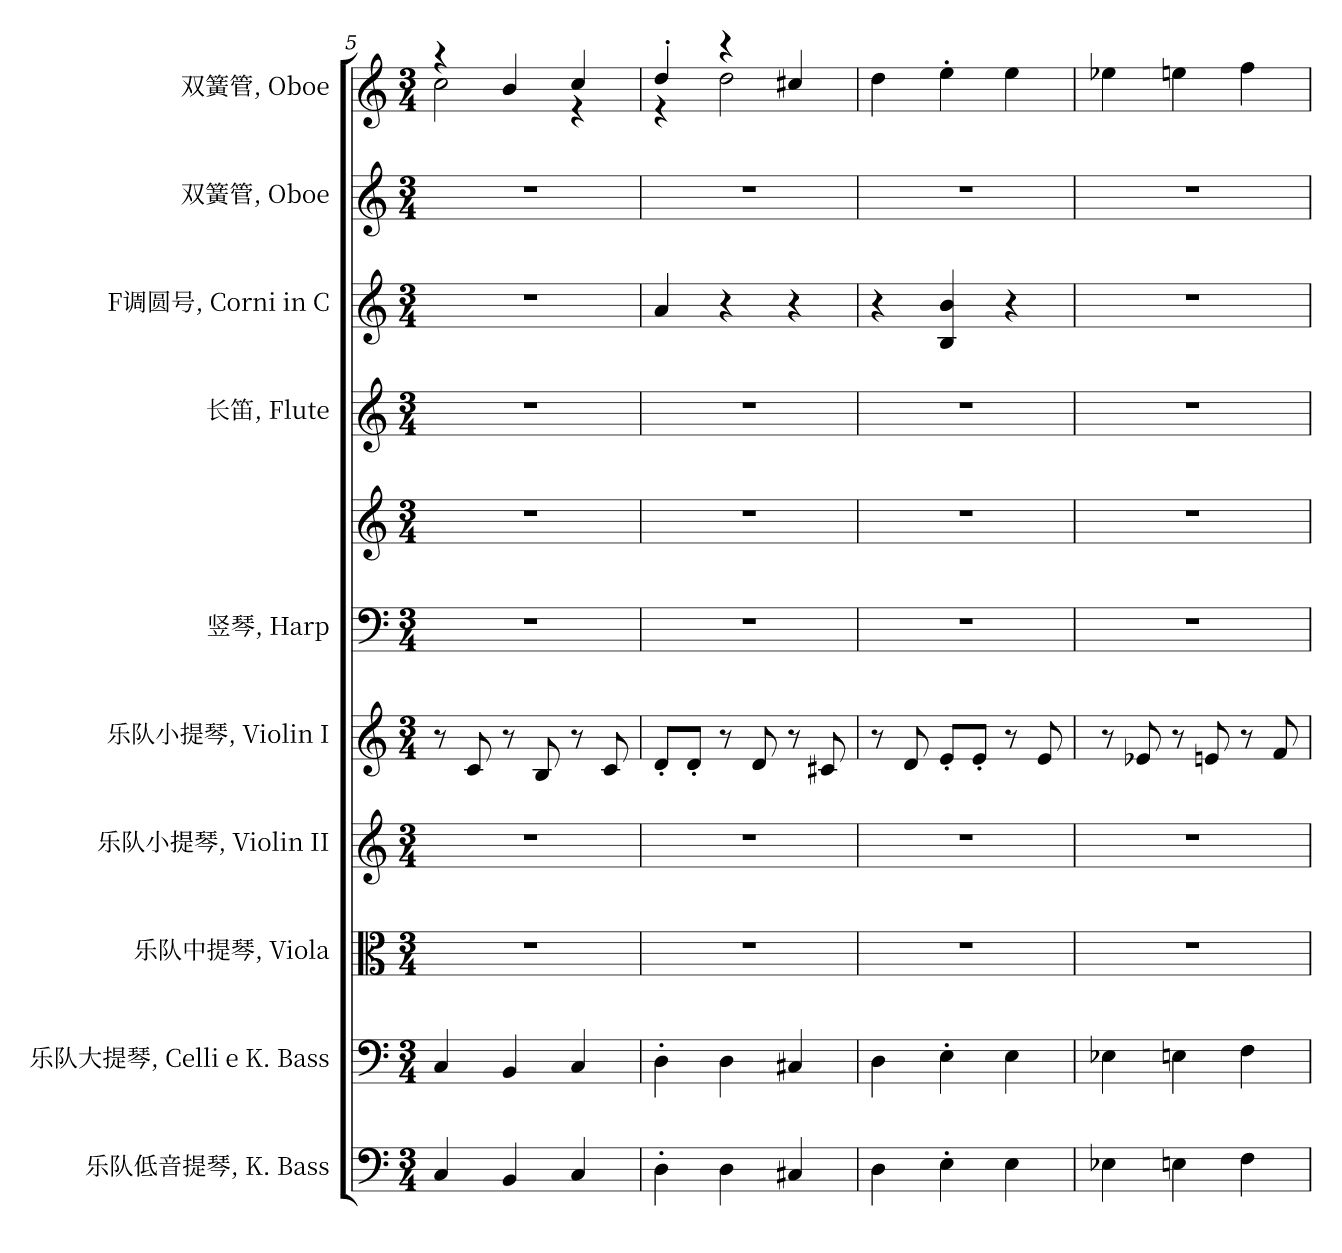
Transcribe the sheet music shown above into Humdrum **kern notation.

**kern	**kern	**kern	**kern	**kern	**kern	**kern	**kern	**kern	**kern	**kern
*part10	*part9	*part8	*part7	*part6	*part5	*part5	*part4	*part3	*part2	*part1
*staff11	*staff10	*staff9	*staff8	*staff7	*staff6	*staff5	*staff4	*staff3	*staff2	*staff1
*I"乐队低音提琴, K. Bass	*I"乐队大提琴, Celli e K. Bass	*I"乐队中提琴, Viola	*I"乐队小提琴, Violin II	*I"乐队小提琴, Violin I	*I"竖琴, Harp	*	*I"长笛, Flute	*I"F调圆号, Corni in C	*I"双簧管, Oboe	*I"双簧管, Oboe
*	*	*	*	*	*I'Hrp.	*	*I'Fl.	*	*I'Ob.	*I'Ob.
!!LO:PB:g=z
*clefF4	*clefF4	*clefC3	*clefG2	*clefG2	*clefF4	*clefG2	*clefG2	*clefG2	*clefG2	*clefG2
*ITrd7c12	*	*	*	*	*	*	*	*ITrd4c7	*	*
*k[]	*k[]	*k[]	*k[]	*k[]	*k[]	*k[]	*k[]	*k[b-]	*k[]	*k[]
*M3/4	*M3/4	*M3/4	*M3/4	*M3/4	*M3/4	*M3/4	*M3/4	*M3/4	*M3/4	*M3/4
=5	=5	=5	=5	=5	=5	=5	=5	=5	=5	=5
*	*	*	*	*	*	*	*	*	*	*^
4CC/	4C/	2.r	2.r	8r	2.r	2.r	2.r	2.r	2.r	4r	2cc\
.	.	.	.	8c/	.	.	.	.	.	.	.
4BBB/	4BB/	.	.	8r	.	.	.	.	.	4b/	.
.	.	.	.	8B/	.	.	.	.	.	.	.
4CC/	4C/	.	.	8r	.	.	.	.	.	4cc/	4r
.	.	.	.	8c/	.	.	.	.	.	.	.
=6	=6	=6	=6	=6	=6	=6	=6	=6	=6	=6	=6
4DD'\	4D'\	2.r	2.r	8d'/L	2.r	2.r	2.r	4d/	2.r	4dd'/	4r
.	.	.	.	8d'/J	.	.	.	.	.	.	.
4DD\	4D\	.	.	8r	.	.	.	4r	.	4r	2dd\
.	.	.	.	8d/	.	.	.	.	.	.	.
4CC#X/	4C#X/	.	.	8r	.	.	.	4r	.	4cc#X/	.
.	.	.	.	8c#X/	.	.	.	.	.	.	.
*	*	*	*	*	*	*	*	*	*	*v	*v
=7	=7	=7	=7	=7	=7	=7	=7	=7	=7	=7
4DD\	4D\	2.r	2.r	8r	2.r	2.r	2.r	4r	2.r	4dd\
.	.	.	.	8d/	.	.	.	.	.	.
4EE'\	4E'\	.	.	8e'/L	.	.	.	4E/ 4e/	.	4ee'\
.	.	.	.	8e'/J	.	.	.	.	.	.
4EE\	4E\	.	.	8r	.	.	.	4r	.	4ee\
.	.	.	.	8e/	.	.	.	.	.	.
=8	=8	=8	=8	=8	=8	=8	=8	=8	=8	=8
4EE-X\	4E-X\	2.r	2.r	8r	2.r	2.r	2.r	2.r	2.r	4ee-X\
.	.	.	.	8e-X/	.	.	.	.	.	.
4EEn\	4En\	.	.	8r	.	.	.	.	.	4een\
.	.	.	.	8en/	.	.	.	.	.	.
4FF\	4F\	.	.	8r	.	.	.	.	.	4ff\
.	.	.	.	8f/	.	.	.	.	.	.
=	=	=	=	=	=	=	=	=	=	=
*-	*-	*-	*-	*-	*-	*-	*-	*-	*-	*-
